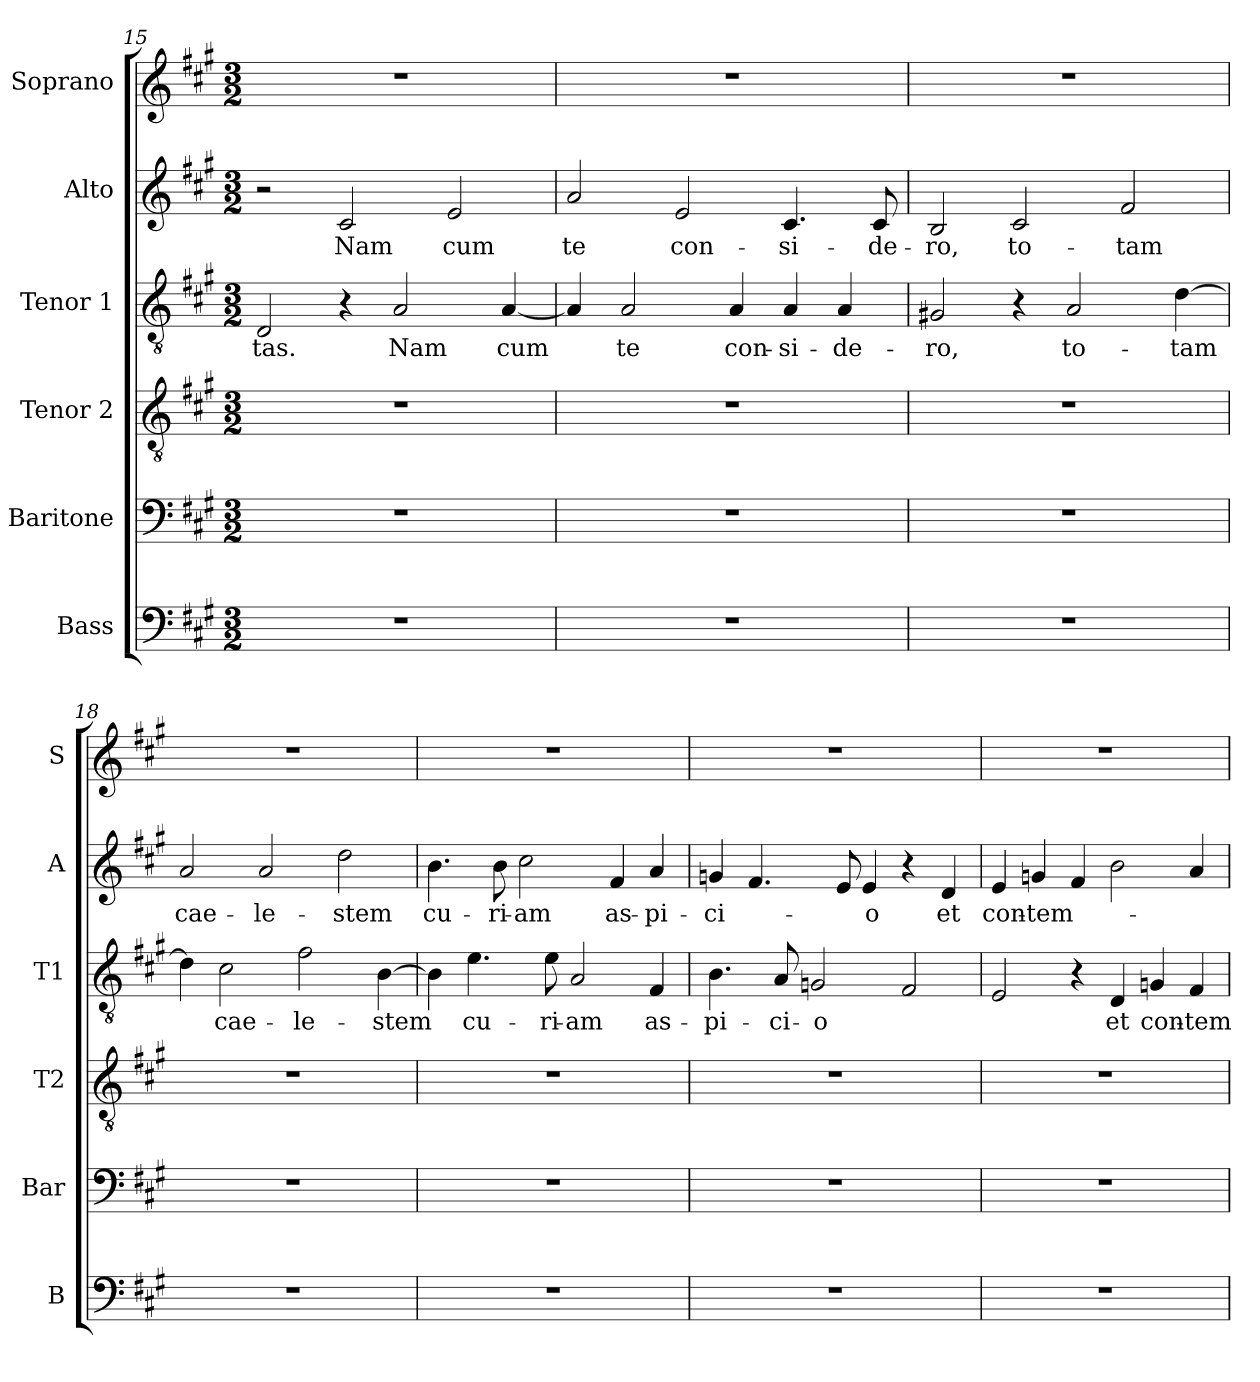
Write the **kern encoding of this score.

**kern	**kern	**kern	**kern	**text	**kern	**text	**kern
*part6	*part5	*part4	*part3	*part3	*part2	*part2	*part1
*staff6	*staff5	*staff4	*staff3	*staff3	*staff2	*staff2	*staff1
*I"Bass	*I"Baritone	*I"Tenor 2	*I"Tenor 1	*	*I"Alto	*	*I"Soprano
*I'B	*I'Bar	*I'T2	*I'T1	*	*I'A	*	*I'S
*clefF4	*clefF4	*clefGv2	*clefGv2	*	*clefG2	*	*clefG2
*k[f#c#g#]	*k[f#c#g#]	*k[f#c#g#]	*k[f#c#g#]	*	*k[f#c#g#]	*	*k[f#c#g#]
*M3/2	*M3/2	*M3/2	*M3/2	*	*M3/2	*	*M3/2
=15	=15	=15	=15	=15	=15	=15	=15
1.r	1.r	1.r	2D/	-tas.	2r	.	1.r
.	.	.	4r	.	2c#/	Nam	.
.	.	.	2A/	Nam	.	.	.
.	.	.	.	.	2e/	cum	.
.	.	.	[4A/	cum	.	.	.
=16	=16	=16	=16	=16	=16	=16	=16
1.r	1.r	1.r	4A/]	.	2a/	te	1.r
.	.	.	2A/	te	.	.	.
.	.	.	.	.	2e/	con-	.
.	.	.	4A/	con-	.	.	.
.	.	.	4A/	-si-	4.c#/	-si-	.
.	.	.	4A/	-de-	.	.	.
.	.	.	.	.	8c#/	-de-	.
=17	=17	=17	=17	=17	=17	=17	=17
1.r	1.r	1.r	2G#X/	-ro,	2B/	-ro,	1.r
.	.	.	4r	.	2c#/	to-	.
.	.	.	2A/	to-	.	.	.
.	.	.	.	.	2f#/	-tam	.
.	.	.	[4d\	-tam	.	.	.
=18	=18	=18	=18	=18	=18	=18	=18
1.r	1.r	1.r	4d\]	.	2a/	cae-	1.r
.	.	.	2c#\	cae-	.	.	.
.	.	.	.	.	2a/	-le-	.
.	.	.	2f#\	-le-	.	.	.
.	.	.	.	.	2dd\	-stem	.
.	.	.	[4B\	-stem	.	.	.
=19	=19	=19	=19	=19	=19	=19	=19
1.r	1.r	1.r	4B\]	.	4.b\	cu-	1.r
.	.	.	4.e\	cu-	.	.	.
.	.	.	.	.	8b\	-ri-	.
.	.	.	.	.	2cc#\	-am	.
.	.	.	8e\	-ri-	.	.	.
.	.	.	2A/	-am	.	.	.
.	.	.	.	.	4f#/	as-	.
.	.	.	4F#/	as-	4a/	-pi-	.
=20	=20	=20	=20	=20	=20	=20	=20
1.r	1.r	1.r	4.B\	-pi-	4gn/	-ci-	1.r
.	.	.	.	.	4.f#/	.	.
.	.	.	8A/	-ci-	.	.	.
.	.	.	2Gn/	-o	.	.	.
.	.	.	.	.	8e/	.	.
.	.	.	.	.	4e/	-o	.
.	.	.	2F#/	.	4r	.	.
.	.	.	.	.	4d/	et	.
=21	=21	=21	=21	=21	=21	=21	=21
1.r	1.r	1.r	2E/	.	4e/	con-	1.r
.	.	.	.	.	4gn/	-tem-	.
.	.	.	4r	.	4f#/	.	.
.	.	.	4D/	et	2b\	.	.
.	.	.	4Gn/	con-	.	.	.
.	.	.	4F#/	-tem-	4a/	.	.
=	=	=	=	=	=	=	=
*-	*-	*-	*-	*-	*-	*-	*-
